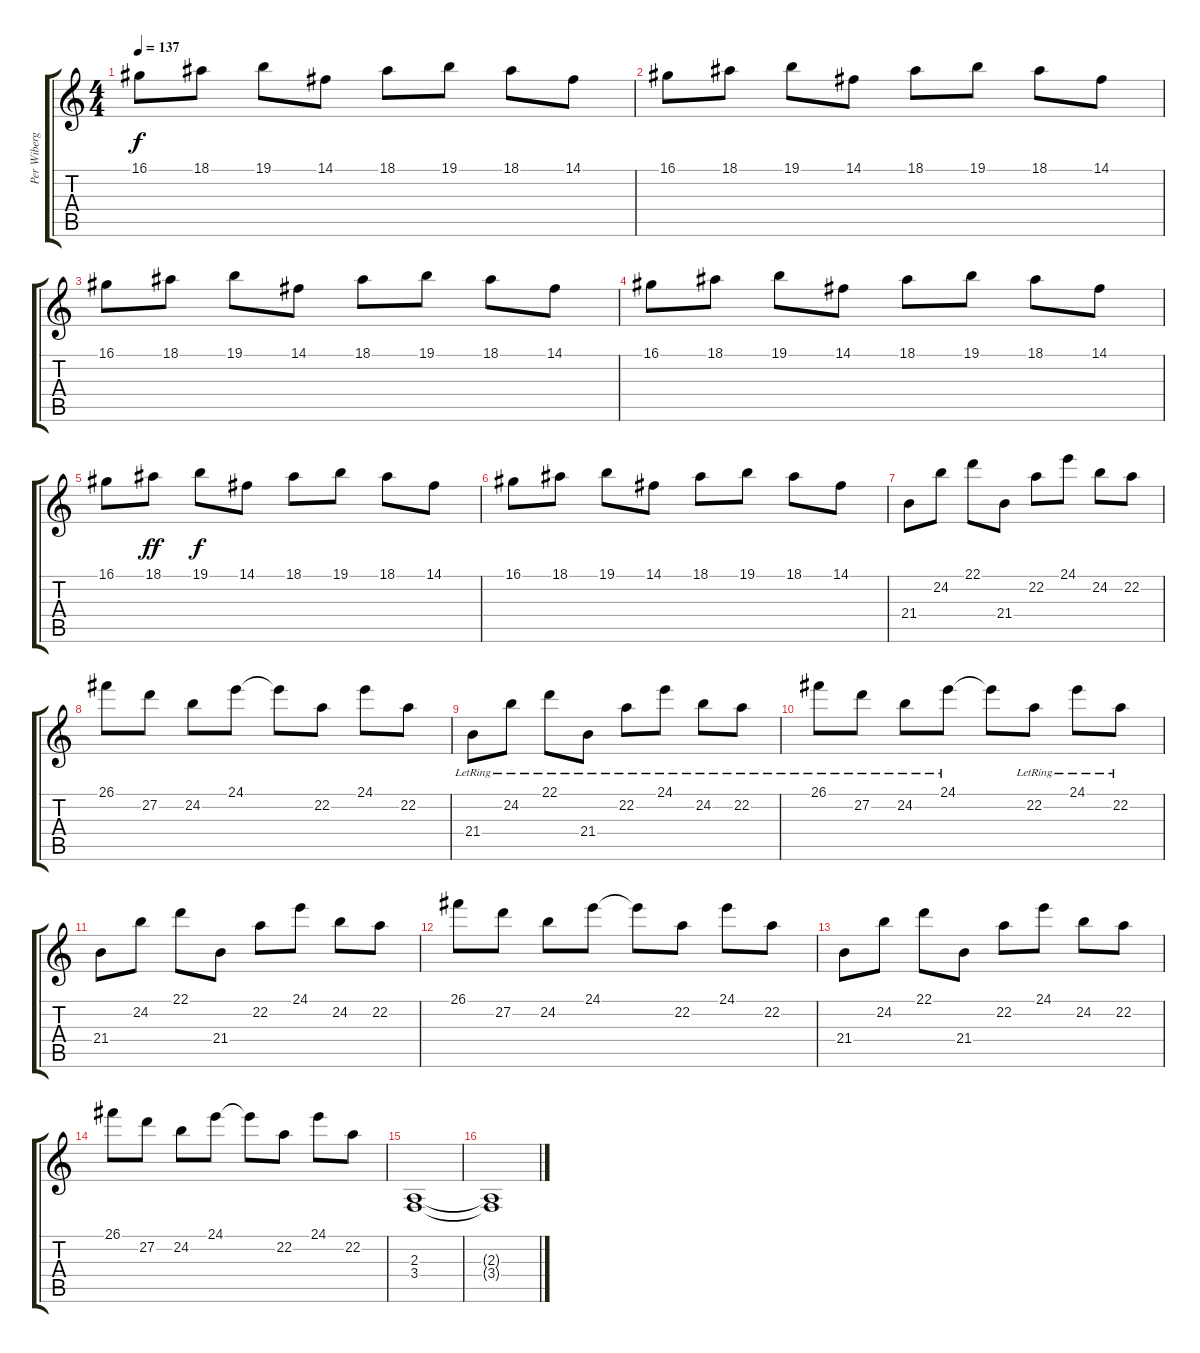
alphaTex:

\track ("Per Wiberg" "Per Wiberg") {instrument electricgrandpiano}
\staff {score tabs}
\tuning (E4 B3 G3 D3 A2 E2) {hide}
\ts (4 4)
\tempo 137
\clef g2
\ks c
16.1.8{dy f} 18.1.8 19.1.8 14.1.8 18.1.8 19.1.8 18.1.8 14.1.8 |
16.1.8 18.1.8 19.1.8 14.1.8 18.1.8 19.1.8 18.1.8 14.1.8 |
16.1.8 18.1.8 19.1.8 14.1.8 18.1.8 19.1.8 18.1.8 14.1.8 |
16.1.8 18.1.8 19.1.8 14.1.8 18.1.8 19.1.8 18.1.8 14.1.8 |
16.1.8 18.1.8{dy ff} 19.1.8{dy f} 14.1.8 18.1.8 19.1.8 18.1.8 14.1.8 |
16.1.8 18.1.8 19.1.8 14.1.8 18.1.8 19.1.8 18.1.8 14.1.8 |
\section ("" "")
21.4.8 24.2.8 22.1.8 21.4.8 22.2.8 24.1.8 24.2.8 22.2.8 |
26.1.8 27.2.8 24.2.8 24.1.8 24.1{t}.8 22.2.8 24.1.8 22.2.8 |
21.4{lr}.8 24.2{lr}.8 22.1{lr}.8 21.4{lr}.8 22.2{lr}.8 24.1{lr}.8 24.2{lr}.8 22.2{lr}.8 |
26.1{lr}.8 27.2{lr}.8 24.2{lr}.8 24.1{lr}.8 24.1{t}.8 22.2{lr}.8 24.1{lr}.8 22.2{lr}.8 |
21.4.8 24.2.8 22.1.8 21.4.8 22.2.8 24.1.8 24.2.8 22.2.8 |
26.1.8 27.2.8 24.2.8 24.1.8 24.1{t}.8 22.2.8 24.1.8 22.2.8 |
21.4.8 24.2.8 22.1.8 21.4.8 22.2.8 24.1.8 24.2.8 22.2.8 |
26.1.8 27.2.8 24.2.8 24.1.8 24.1{t}.8 22.2.8 24.1.8 22.2.8 |
\section ("" "")
(2.3 3.4).1{instrument harpsichord} |
(2.3{t} 3.4{t}).1
